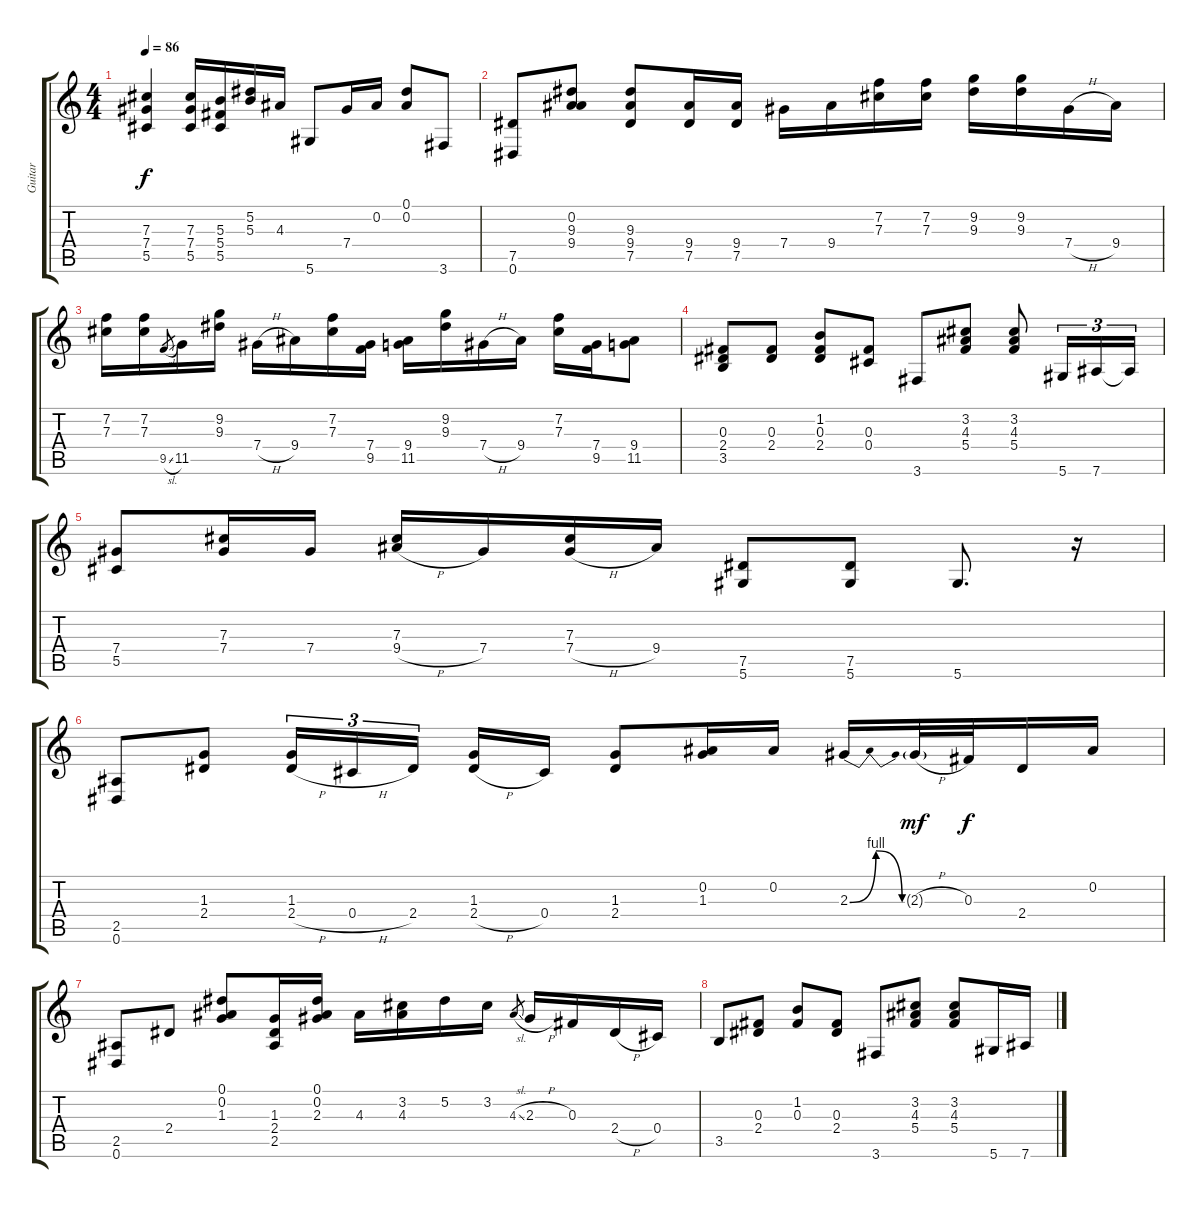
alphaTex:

\track ("Guitar" "Guitar") {instrument overdrivenguitar}
\staff {score tabs}
\tuning (Eb4 Bb3 Gb3 Db3 Ab2 Eb2) {hide}
\ts (4 4)
\tempo 86
\clef g2
\ks c
(7.3 7.4 5.5).4{dy f} (7.3 7.4 5.5).16 (5.3 5.4 5.5).16 (5.2 5.3).16 4.3.16 5.6.8 7.4.16 0.2.16 (0.1 0.2).8 3.6.8 |
(7.5 0.6).8 (0.2 9.3 9.4).8 (9.3 9.4 7.5).8 (9.4 7.5).16 (9.4 7.5).16 7.4.16 9.4.16 (7.2 7.3).16 (7.2 7.3).16 (9.2 9.3).16 (9.2 9.3).16 7.4{h}.16 9.4.16 |
(7.2 7.3).16 (7.2 7.3).16 9.5{sl}.8{gr} 11.5.16 (9.2 9.3).16 7.4{h}.16 9.4.16 (7.2 7.3).16 (7.4 9.5).16 (9.4 11.5).16 (9.2 9.3).16 7.4{h}.16 9.4.16 (7.2 7.3).16 (7.4 9.5).16 (9.4 11.5).8 |
(0.3 2.4 3.5).8 (0.3 2.4).8 (1.2 0.3 2.4).8 (0.3 0.4).8 3.6.8 (3.2 4.3 5.4).8 (3.2 4.3 5.4).8 5.6.16{tu (3 2)} 7.6.16{tu (3 2)} 7.6{t}.16{tu (3 2)} |
(7.4 5.5).8 (7.3 7.4).16 7.4.16 (7.3 9.4{h}).16 7.4.16 (7.3 7.4{h}).16 9.4.16 (7.5 5.6).8 (7.5 5.6).8 5.6.8{d} r.16 |
(2.5 0.6).8 (1.3 2.4).8 (1.3 2.4{h}).16{tu (3 2)} 0.4{h}.16{tu (3 2)} 2.4.16{tu (3 2) beam splitsecondary} (1.3 2.4{h}).16 0.4.16 (1.3 2.4).8 (0.2 1.3).16 0.2.16 2.3{be (bendrelease 0 0 15 4 30 4 60 0)}.16 2.3{h g}.32{dy mf} 0.3.32{dy f} 2.4.16 0.2.16 |
(2.5 0.6).8 2.4.8 (0.1 0.2 1.3).8 (1.3 2.4 2.5).16 (0.1 0.2 2.3).16 4.3.16 (3.2 4.3).16 5.2.16 3.2.16 4.3{sl}.8{gr} 2.3{h}.16 0.3.16 2.4{h}.16 0.4.16 |
3.5.8 (0.3 2.4).8 (1.2 0.3).8 (0.3 2.4).8 3.6.8 (3.2 4.3 5.4).8 (3.2 4.3 5.4).8 5.6.16 7.6.16
